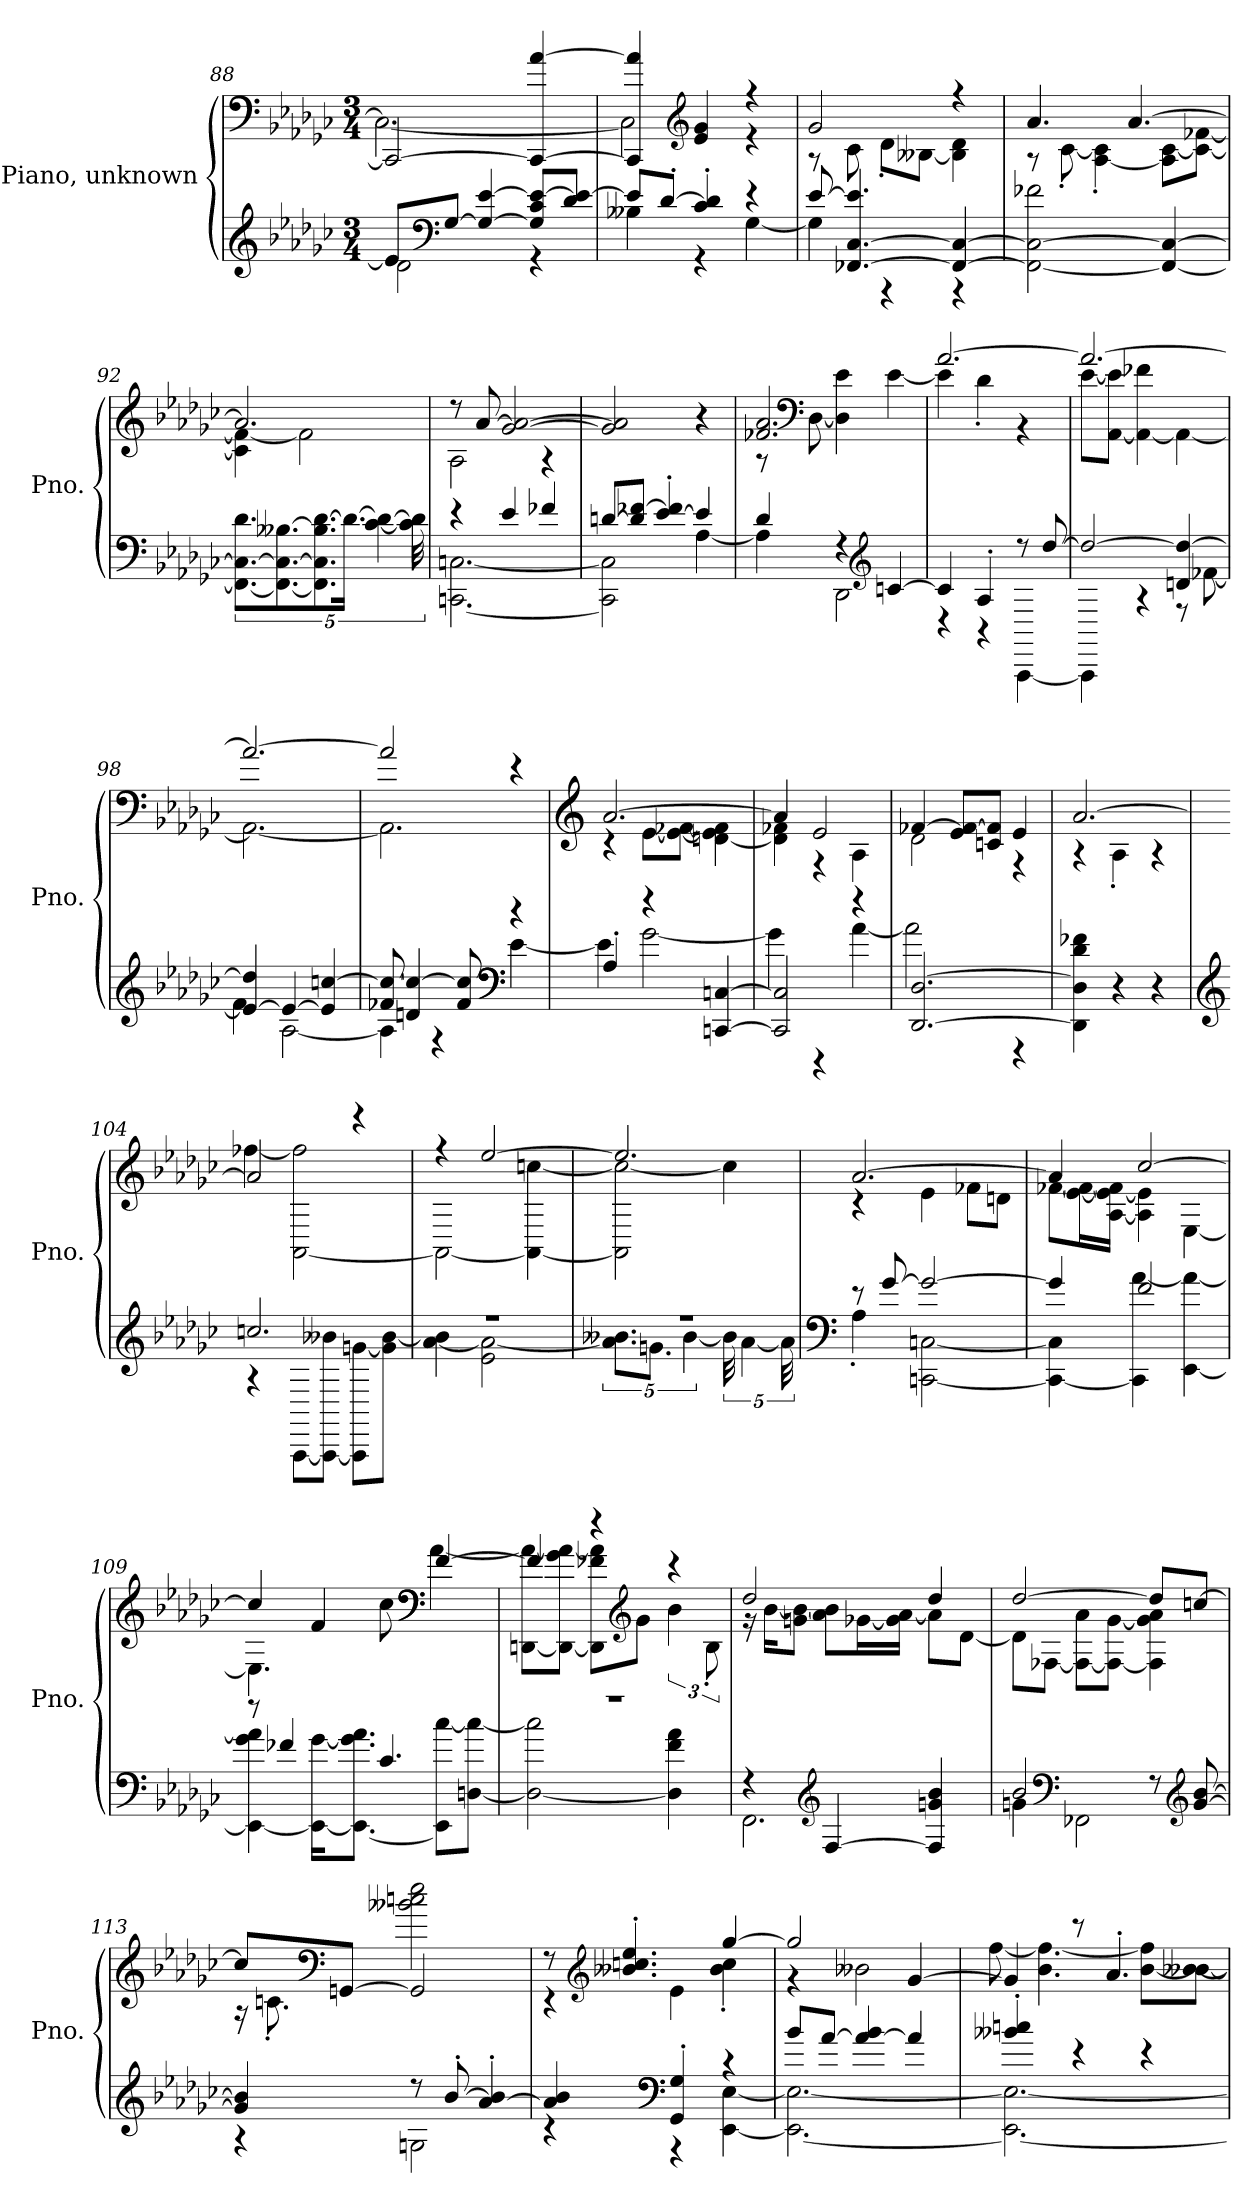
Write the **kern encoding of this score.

**kern	**kern
*part1	*part1
*staff2	*staff1
*I"Piano, unknown	*
*I'Pno.	*
*clefG2	*clefF4
*k[b-e-a-d-g-c-]	*k[b-e-a-d-g-c-]
*M3/4	*M3/4
=88	=88
*^	*^
8e-/L]	2d-\	2CC-/_	2.C-\_
*clefF4	*	*	*
[8G-/J	.	.	.
4G-/_ [4e-/	.	.	.
8G-/] 8c-/ 8e-/_L	4r	4CC-/_ [4a-/	.
8d-/ 8e-/_J	.	.	.
=89	=89	=89	=89
8e-/L]	4B--X\	4CC-/] 4a-/]	2C-\]
[8d-'/J	.	.	.
*	*	*clefG2	*
4c-/' 4d-/]'	4r	4e-/ 4g-/	.
4r	[4G-\	4r	4r
=90	=90	=90	=90
[8e-/	4G-\]	2g-/	8r
[4.FF-X/ [4.C-/ 4.e-/]	.	.	8c-\
.	4r	.	8d-'\L
.	.	.	[8B--X\J
4FF-/_ 4C-/_	4r	4r	4B--\] 4d-\
*v	*v	*	*
!!LO:LB:g=z	!!
=91	=91	=91
2FF-\_ 2C-\_ 2f-X\	4.a-/	8r
.	.	[8c-'\
.	.	[4A-\' 4c-\]'
.	[4.a-/	.
4FF-/_ 4C-/_	.	8A-\] [8c-\L
.	.	8c-\_ [8f-X\J
=92	=92	=92
10.FF-\_ 10.C-\_ 10.d-\L	2.a-/]	4c-\] 4f-\_
10.FF-\_ 10.C-\_ [10.B--X\	.	.
.	.	2f-\]
10.FF-\] 10.C-\] 10.B--\] [10.d-\	.	.
20.d-\Jk_	.	.
[5c-\ 5d-\_	.	.
40c-\] 40d-\]	.	.
=93	=93	=93
*^	*	*
4r	[2.CCn\ [2.Cn\	8r	2A-\
.	.	[8a-/	.
4e-/	.	[2g-/ 2a-/_	.
4f-X/	.	.	4r
*	*	*v	*v
=94	=94	=94
[8dn/L	2CC\] 2C\]	2g-/] 2a-/]
8d/] [8f-X/J	.	.
[4e-/' 4f-/]'	.	.
4e-/]	[4A-\	4r
!!LO:PB:g=z
=95	=95	=95
*	*	*^
4d-/	4A-\]	2.f-X/ 2.a-/	8r
*	*	*clefF4	*
.	.	.	[8D-\
4r	2DD-\	.	4D-\] 4e-\
*clefG2	*	*	*
[4cn/	.	.	[4e-\
=96	=96	=96	=96
4c/]	4r	[2.a-/	4e-\]
4A-'/	4r	.	4d-'\
8r	[4AAA-\	.	4r
[8dd-/	.	.	.
=97	=97	=97	=97
2dd-/_	4AAA-\]	2.a-/_	[8e-\L
.	.	.	[8AA-\ 8e-\]J
.	4r	.	4AA-\_ 4f-X\
4dn/ 4dd-/_	8r	.	4AA-\_
.	[8f-X\	.	.
=98	=98	=98	=98
[4e-/ 4dd-/]	4f-\]	2.a-/_	2.AA-\_
4e-/_	[2A-\	.	.
4e-/] [4ccn/	.	.	.
!!LO:LB:g=z	!!
=99	=99	=99	=99
8f-X/ 8cc/_	4A-\]	2a-/]	2.AA-\]
4dn/ 4cc/_	.	.	.
.	4r	.	.
8f-/ 8cc/]	.	.	.
*clefF4	*	*	*
4r	[4e-\	4r	.
=100	=100	=100	=100
*	*	*clefG2	*
4A-'/	4e-\]	[2.a-/	4r
4r	[2g-\	.	[8e-\L
.	.	.	8e-\_ [8f-X\J
[4CCn/ [4Cn/	.	.	[4dn\ 4e-\] 4f-\]
=101	=101	=101	=101
2CC/] 2C/]	4g-\]	4a-/]	4d\] 4f-X\
.	4r	2e-/	4r
4r	[4a-\	.	4A-\
=102	=102	=102	=102
[2.DD-/ [2.D-/	2a-\]	[4f-X/	2d-\
.	.	8e-/ 8f-/_L	.
.	.	8cn/ 8f-/]J	.
.	4r	4e-/	4r
*v	*v	*	*
=103	=103	=103
4DD-\] 4D-\] 4d-\ 4f-X\	[2.a-/	4r
4r	.	4A-'\
4r	.	4r
!!LO:LB:g=z	!!
=104	=104	=104
*clefG2	*	*
*^	*	*
2.ccn/	4r	2a-/]	[4ff-X\
.	[8AAA-\L	.	[2AA-\ 2ff-\]
.	8AAA-\_ 8b--X\J	.	.
.	8AAA-\] [8gn\L	4r	.
.	8g\] [8b--\J	.	.
=105	=105	=105	=105
2.r	[4a-\ 4b--\]	4r	2AA-\_
.	2e-\ 2a-\_	[2ee-/	.
.	.	.	4AA-\_ [4ccn\
=106	=106	=106	=106
2.r	10.a-\] 10.b--X\L	2.ee-/]	2AA-\] 2cc\_
.	10.gn\J	.	.
.	[5b--\	.	.
.	40b--\]	.	4cc\]
.	[5a-\	.	.
.	40a-\]	.	.
=107	=107	=107	=107
*clefF4	*	*	*
8r	4A-'\	[2.a-/	4r
[8g-/	.	.	.
2g-/_	[2CCn\ [2Cn\	.	4e-\
.	.	.	8f-X\L
.	.	.	8dn\J
!!LO:LB:g=z	!!
=108	=108	=108	=108
4g-/]	4CC\_ 4C\]	4a-/]	[8f-X\L
.	.	.	[16e-\ 16f-\_L
.	.	.	[16A-\ 16e-\_ 16f-\]JJ
2f/	4CC\] [4a-\	[2cc-/	4A-\] 4e-\]
.	[4EE-\ 4a-\_	.	[4E-\
=109	=109	=109	=109
8r	4EE-\_ 4g-\ 4a-\]	4cc-/]	4.E-\]
4f-X/	.	.	.
.	16EE-\_ [16g-\KL	4f/	.
.	8.EE-\_ 8.g-\] 8.a-\J	.	.
4.c-/	.	.	8cc-\
*	*	*clefF4	*
.	8EE-\] [8cc-\L	[4f/	[4a-\
.	[8Dn\ 8cc-\_J	.	.
=110	=110	=110	=110
2.r	2D\_ 2cc-\]	4f/]	[8DDn\ 8a-\_L
.	.	.	8DD\_ 8g-\ 8a-\_J
.	.	4r	8DD\] 8f-X\ 8a-\]L
*	*	*clefG2	*
.	.	.	8g-\J
.	4D\] 4f\ 4a-\	4r	6b-\
.	.	.	12B-'\
!!LO:LB:g=z	!!
=111	=111	=111	=111
4r	2.FF\	2dd-/	16r
.	.	.	[16b-\KL
.	.	.	8gn\ 8b-\_J
*clefG2	*	*	*
[4F/	.	.	8a-\ 8b-\]L
.	.	.	[16g-X\L
.	.	.	16g-\] [16a-\JJ
4F/] 4gn/ 4b-/	.	4dd-/	8a-\L]
.	.	.	[8d-\J
=112	=112	=112	=112
2b-/	4gn\	[2dd-/	8d-\L]
.	.	.	[8F-X\J
*clefF4	*	*	*
.	2FF-X\	.	8F-\_ 8a-\L
.	.	.	8F-\_ [8g-\J
8r	.	8dd-/L]	4F-\] 4g-\] 4a-\
*clefG2	*	*	*
[8g/ [8b-/	.	[8ccn/J	.
=113	=113	=113	=113
4g/] 4b-/]	4r	8cc/L]	16r
.	.	.	8.cn'\
*	*	*clefF4	*
.	.	[8GGn/J	.
8r	2Gn\	2GG/]	2b--X\ 2ccn\ 2ee-\
[8b-'/	.	.	.
[4a-/' 4b-/]'	.	.	.
!!LO:LB:g=z	!!
=114	=114	=114	=114
4a-/] 4b-/	4r	8r	4r
*	*	*clefG2	*
.	.	4.b--X/' 4.ccn/' 4.ee-/'	.
*clefF4	*	*	*
4GG-/' 4G-/'	4r	.	4e-\
4r	[4EE-\ [4E-\	[4gg-/	4b--\' 4cc\'
=115	=115	=115	=115
8b-/L	2.EE-\_ 2.E-\_	2gg-/]	4r
[8a-/J	.	.	.
4a-/_ 4b-/	.	.	2b--X\
4a-/]	.	[4g-/	.
=116	=116	=116	=116
4b--X/' 4ccn/'	2.EE-\_ 2.E-\_	4g-/]	[8ff\
.	.	.	4.b-\ 4.ff\_
4r	.	8r	.
.	.	4.a-'/	.
4r	.	.	[8b-\ 8ff\]L
.	.	.	[8b--X\ 8b-\_J
*v	*v	*	*
*	*v	*v
=	=
*-	*-
